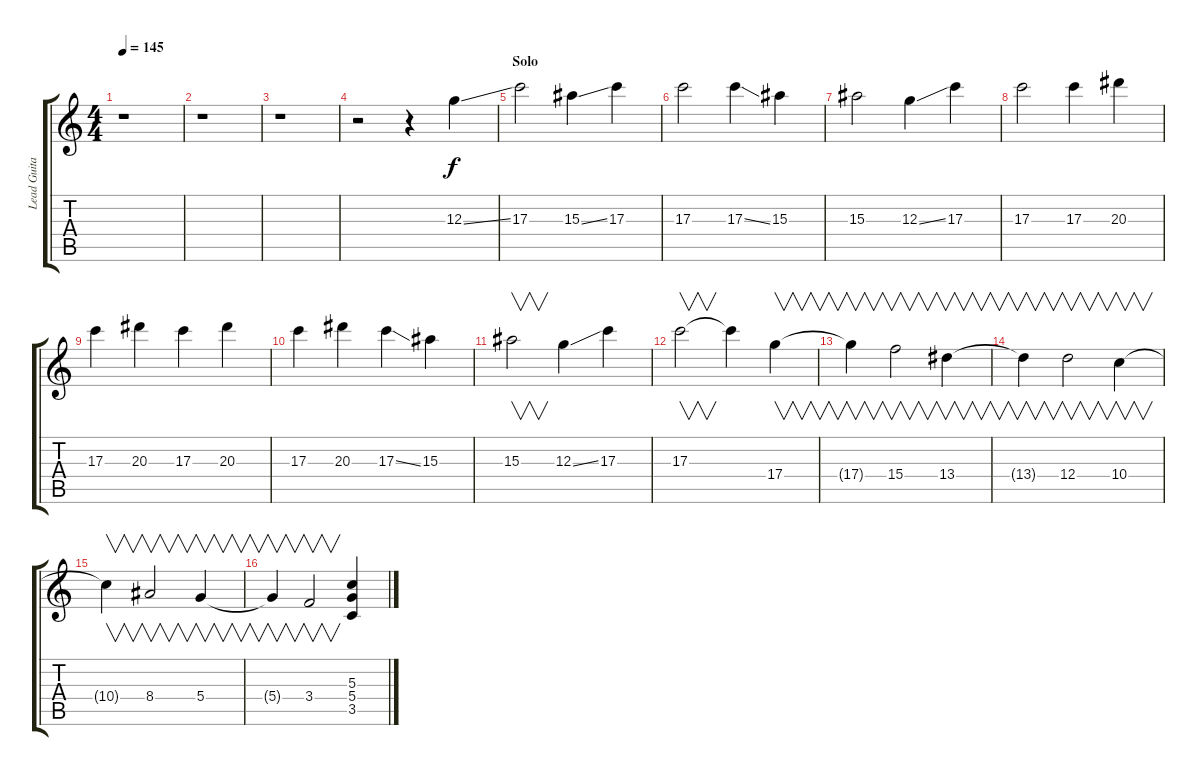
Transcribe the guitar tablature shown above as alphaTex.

\track ("Lead Guitar" "Lead Guita") {instrument overdrivenguitar}
\staff {score tabs}
\tuning (E4 B3 G3 D3 A2 E2) {hide}
\ts (4 4)
\tempo 145
\clef g2
\ks c
r.1{dy f} |
r.1 |
r.1 |
r.2 r.4 12.3{ss}.4 |
\section ("" "Solo")
17.3.2 15.3{ss}.4 17.3.4 |
17.3.2 17.3{ss}.4 15.3.4 |
15.3.2 12.3{ss}.4 17.3.4 |
17.3.2 17.3.4 20.3.4 |
17.3.4 20.3.4 17.3.4 20.3.4 |
17.3.4 20.3.4 17.3{ss}.4 15.3.4 |
15.3.2{v} 12.3{ss}.4 17.3.4 |
17.3.2{v} 17.3{t}.4 17.4.4{v} |
17.4{t}.4{v} 15.4.2{v} 13.4.4{v} |
13.4{t}.4{v} 12.4.2{v} 10.4.4{v} |
10.4{t}.4{v} 8.4.2{v} 5.4.4{v} |
5.4{t}.4{v} 3.4.2{v} (5.3 5.4 3.5).4
